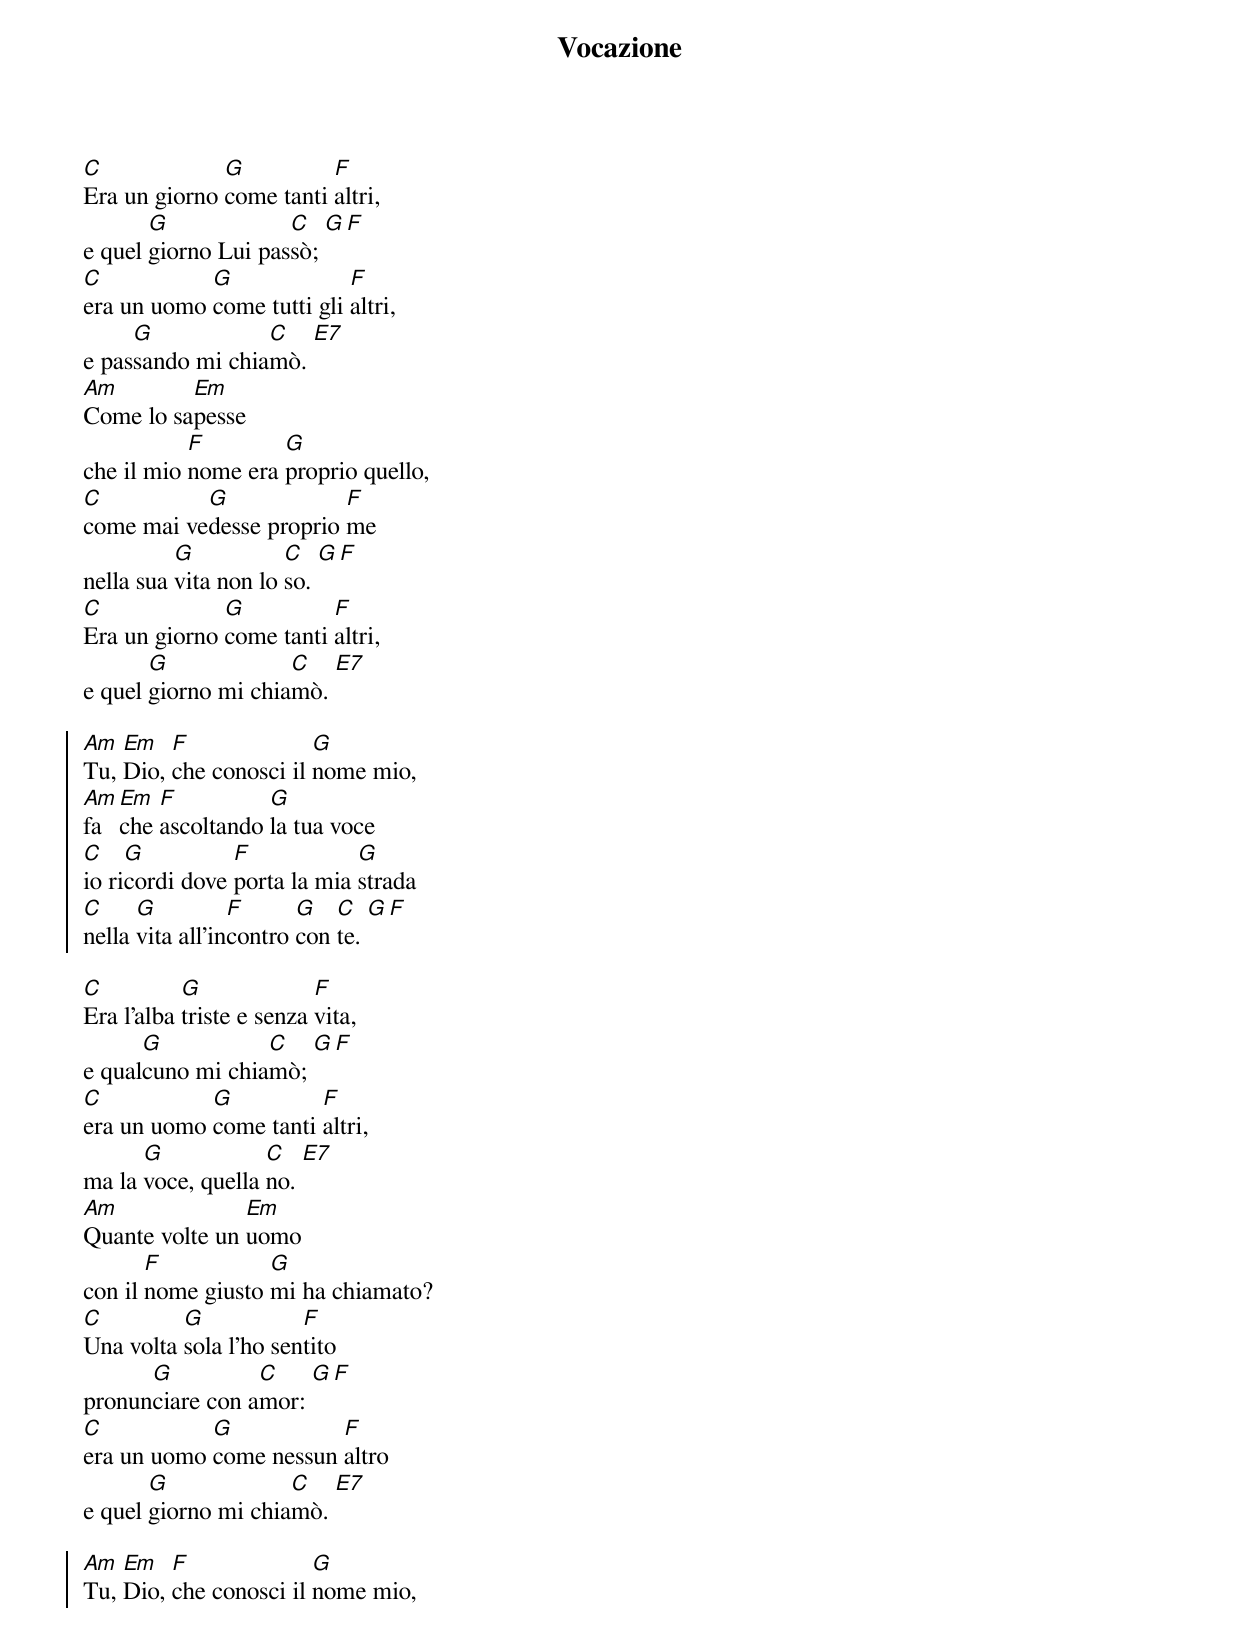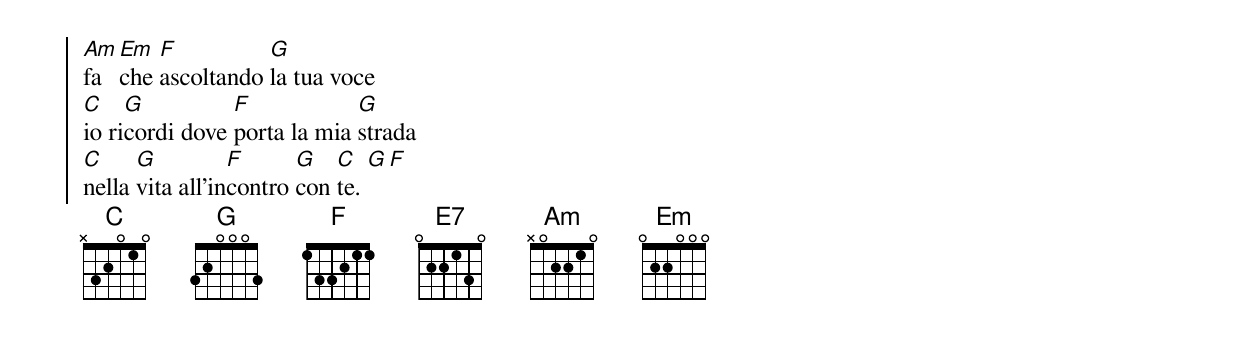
{title:Vocazione}

[C]Era un giorno [G]come tanti [F]altri,
e quel [G]giorno Lui pas[C]sò; [G][F]
[C]era un uomo [G]come tutti gli [F]altri,
e pas[G]sando mi chia[C]mò. [E7]
[Am]Come lo sa[Em]pesse
che il mio [F]nome era [G]proprio quello,
[C]come mai ve[G]desse proprio [F]me
nella sua [G]vita non lo [C]so. [G][F]
[C]Era un giorno [G]come tanti [F]altri,
e quel [G]giorno mi chia[C]mò. [E7]

{soc}
[Am]Tu, [Em]Dio, [F]che conosci il [G]nome mio,
[Am]fa [Em]che [F]ascoltando [G]la tua voce
[C]io ri[G]cordi dove [F]porta la mia [G]strada
[C]nella [G]vita all'in[F]contro [G]con [C]te. [G][F]
{eoc}

[C]Era l'alba [G]triste e senza [F]vita,
e qual[G]cuno mi chia[C]mò; [G][F]
[C]era un uomo [G]come tanti [F]altri,
ma la [G]voce, quella [C]no. [E7]
[Am]Quante volte un [Em]uomo
con il [F]nome giusto [G]mi ha chiamato?
[C]Una volta [G]sola l'ho sen[F]tito
pronun[G]ciare con a[C]mor: [G][F]
[C]era un uomo [G]come nessun [F]altro
e quel [G]giorno mi chia[C]mò. [E7]

{soc}
[Am]Tu, [Em]Dio, [F]che conosci il [G]nome mio,
[Am]fa [Em]che [F]ascoltando [G]la tua voce
[C]io ri[G]cordi dove [F]porta la mia [G]strada
[C]nella [G]vita all'in[F]contro [G]con [C]te. [G][F]
{eoc}
